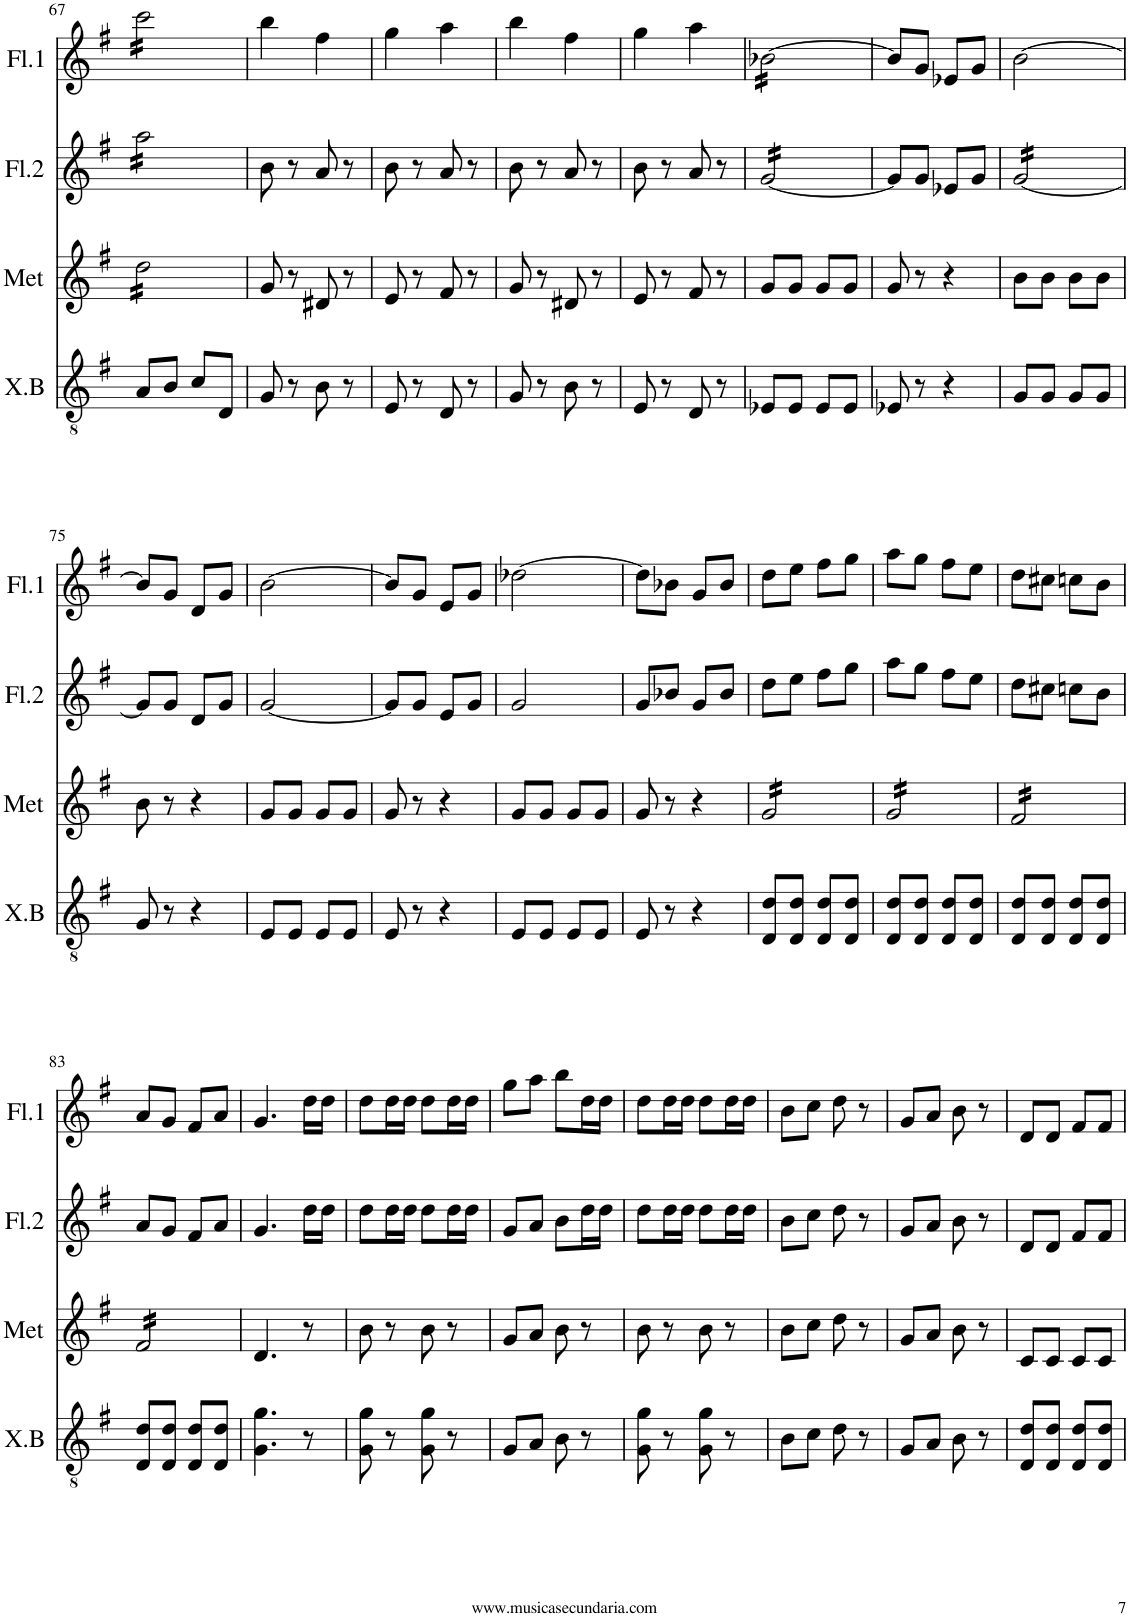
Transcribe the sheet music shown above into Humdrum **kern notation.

**kern	**kern	**kern	**kern
*part4	*part3	*part2	*part1
*staff4	*staff3	*staff2	*staff1
*I"Xil.Bajo	*I"Met/Fl.3	*I"Flauta 2	*I"Flauta 1
*I'X.B	*I'Met	*I'Fl.2	*I'Fl.1
!!LO:PB:g=z
*clefGv2	*clefG2	*clefG2	*clefG2
*k[f#]	*k[f#]	*k[f#]	*k[f#]
*M2/4	*M2/4	*M2/4	*M2/4
=67	=67	=67	=67
*	*tremolo	*	*
*	*	*tremolo	*
*	*	*	*tremolo
8A/L	16dd\LL	16aa\LL	16ccc\LL
.	16dd\	16aa\	16ccc\
8B/J	16dd\	16aa\	16ccc\
.	16dd\	16aa\	16ccc\
8c/L	16dd\	16aa\	16ccc\
.	16dd\	16aa\	16ccc\
8D/J	16dd\	16aa\	16ccc\
.	16dd\JJ	16aa\JJ	16ccc\JJ
*	*	*	*Xtremolo
*	*	*Xtremolo	*
*	*Xtremolo	*	*
=68	=68	=68	=68
8G/	8g/	8b\	4bb\
8r	8r	8r	.
8B\	8d#X/	8a/	4ff#\
8r	8r	8r	.
=69	=69	=69	=69
8E/	8e/	8b\	4gg\
8r	8r	8r	.
8D/	8f#/	8a/	4aa\
8r	8r	8r	.
=70	=70	=70	=70
8G/	8g/	8b\	4bb\
8r	8r	8r	.
8B\	8d#X/	8a/	4ff#\
8r	8r	8r	.
=71	=71	=71	=71
8E/	8e/	8b\	4gg\
8r	8r	8r	.
8D/	8f#/	8a/	4aa\
8r	8r	8r	.
=72	=72	=72	=72
*	*	*tremolo	*
*	*	*	*tremolo
8E-X/L	8g/L	[16g/LL	[16b-X\LL
.	.	16g/	16b-X\
8E-/J	8g/J	16g/	16b-X\
.	.	16g/	16b-X\
8E-/L	8g/L	16g/	16b-X\
.	.	16g/	16b-X\
8E-/J	8g/J	16g/	16b-X\
.	.	16g/JJ	16b-X\JJ
*	*	*	*Xtremolo
*	*	*Xtremolo	*
=73	=73	=73	=73
8E-X/	8g/	8g/L]	8b-/L]
8r	8r	8g/J	8g/J
4r	4r	8e-X/L	8e-X/L
.	.	8g/J	8g/J
=74	=74	=74	=74
*	*	*tremolo	*
8G/L	8b\L	[16g/LL	[2b\
.	.	16g/	.
8G/J	8b\J	16g/	.
.	.	16g/	.
8G/L	8b\L	16g/	.
.	.	16g/	.
8G/J	8b\J	16g/	.
.	.	16g/JJ	.
*	*	*Xtremolo	*
!!LO:LB:g=z
=75	=75	=75	=75
8G/	8b\	8g/L]	8b/L]
8r	8r	8g/J	8g/J
4r	4r	8d/L	8d/L
.	.	8g/J	8g/J
=76	=76	=76	=76
8E/L	8g/L	[2g/	[2b\
8E/J	8g/J	.	.
8E/L	8g/L	.	.
8E/J	8g/J	.	.
=77	=77	=77	=77
8E/	8g/	8g/L]	8b/L]
8r	8r	8g/J	8g/J
4r	4r	8e/L	8e/L
.	.	8g/J	8g/J
=78	=78	=78	=78
8E/L	8g/L	2g/	[2dd-X\
8E/J	8g/J	.	.
8E/L	8g/L	.	.
8E/J	8g/J	.	.
=79	=79	=79	=79
8E/	8g/	8g/L	8dd-\L]
8r	8r	8b-X/J	8b-X\J
4r	4r	8g/L	8g/L
.	.	8b-/J	8b-/J
=80	=80	=80	=80
*	*tremolo	*	*
8D/ 8d/L	16g/LL	8dd\L	8dd\L
.	16g/	.	.
8D/ 8d/J	16g/	8ee\J	8ee\J
.	16g/	.	.
8D/ 8d/L	16g/	8ff#\L	8ff#\L
.	16g/	.	.
8D/ 8d/J	16g/	8gg\J	8gg\J
.	16g/JJ	.	.
=81	=81	=81	=81
8D/ 8d/L	16g/LL	8aa\L	8aa\L
.	16g/	.	.
8D/ 8d/J	16g/	8gg\J	8gg\J
.	16g/	.	.
8D/ 8d/L	16g/	8ff#\L	8ff#\L
.	16g/	.	.
8D/ 8d/J	16g/	8ee\J	8ee\J
.	16g/JJ	.	.
=82	=82	=82	=82
8D/ 8d/L	16f#/LL	8dd\L	8dd\L
.	16f#/	.	.
8D/ 8d/J	16f#/	8cc#X\J	8cc#X\J
.	16f#/	.	.
8D/ 8d/L	16f#/	8ccn\L	8ccn\L
.	16f#/	.	.
8D/ 8d/J	16f#/	8b\J	8b\J
.	16f#/JJ	.	.
!!LO:LB:g=z
=83	=83	=83	=83
8D/ 8d/L	16f#/LL	8a/L	8a/L
.	16f#/	.	.
8D/ 8d/J	16f#/	8g/J	8g/J
.	16f#/	.	.
8D/ 8d/L	16f#/	8f#/L	8f#/L
.	16f#/	.	.
8D/ 8d/J	16f#/	8a/J	8a/J
.	16f#/JJ	.	.
*	*Xtremolo	*	*
=84	=84	=84	=84
4.G\ 4.g\	4.d/	4.g/	4.g/
8r	8r	16dd\LL	16dd\LL
.	.	16dd\JJ	16dd\JJ
=85	=85	=85	=85
8G\ 8g\	8b\	8dd\L	8dd\L
8r	8r	16dd\L	16dd\L
.	.	16dd\JJ	16dd\JJ
8G\ 8g\	8b\	8dd\L	8dd\L
8r	8r	16dd\L	16dd\L
.	.	16dd\JJ	16dd\JJ
=86	=86	=86	=86
8G/L	8g/L	8g/L	8gg\L
8A/J	8a/J	8a/J	8aa\J
8B\	8b\	8b\L	8bb\L
8r	8r	16dd\L	16dd\L
.	.	16dd\JJ	16dd\JJ
=87	=87	=87	=87
8G\ 8g\	8b\	8dd\L	8dd\L
8r	8r	16dd\L	16dd\L
.	.	16dd\JJ	16dd\JJ
8G\ 8g\	8b\	8dd\L	8dd\L
8r	8r	16dd\L	16dd\L
.	.	16dd\JJ	16dd\JJ
=88	=88	=88	=88
8B\L	8b\L	8b\L	8b\L
8c\J	8cc\J	8cc\J	8cc\J
8d\	8dd\	8dd\	8dd\
8r	8r	8r	8r
=89	=89	=89	=89
8G/L	8g/L	8g/L	8g/L
8A/J	8a/J	8a/J	8a/J
8B\	8b\	8b\	8b\
8r	8r	8r	8r
=90	=90	=90	=90
8D/ 8d/L	8c/L	8d/L	8d/L
8D/ 8d/J	8c/J	8d/J	8d/J
8D/ 8d/L	8c/L	8f#/L	8f#/L
8D/ 8d/J	8c/J	8f#/J	8f#/J
=	=	=	=
*-	*-	*-	*-
